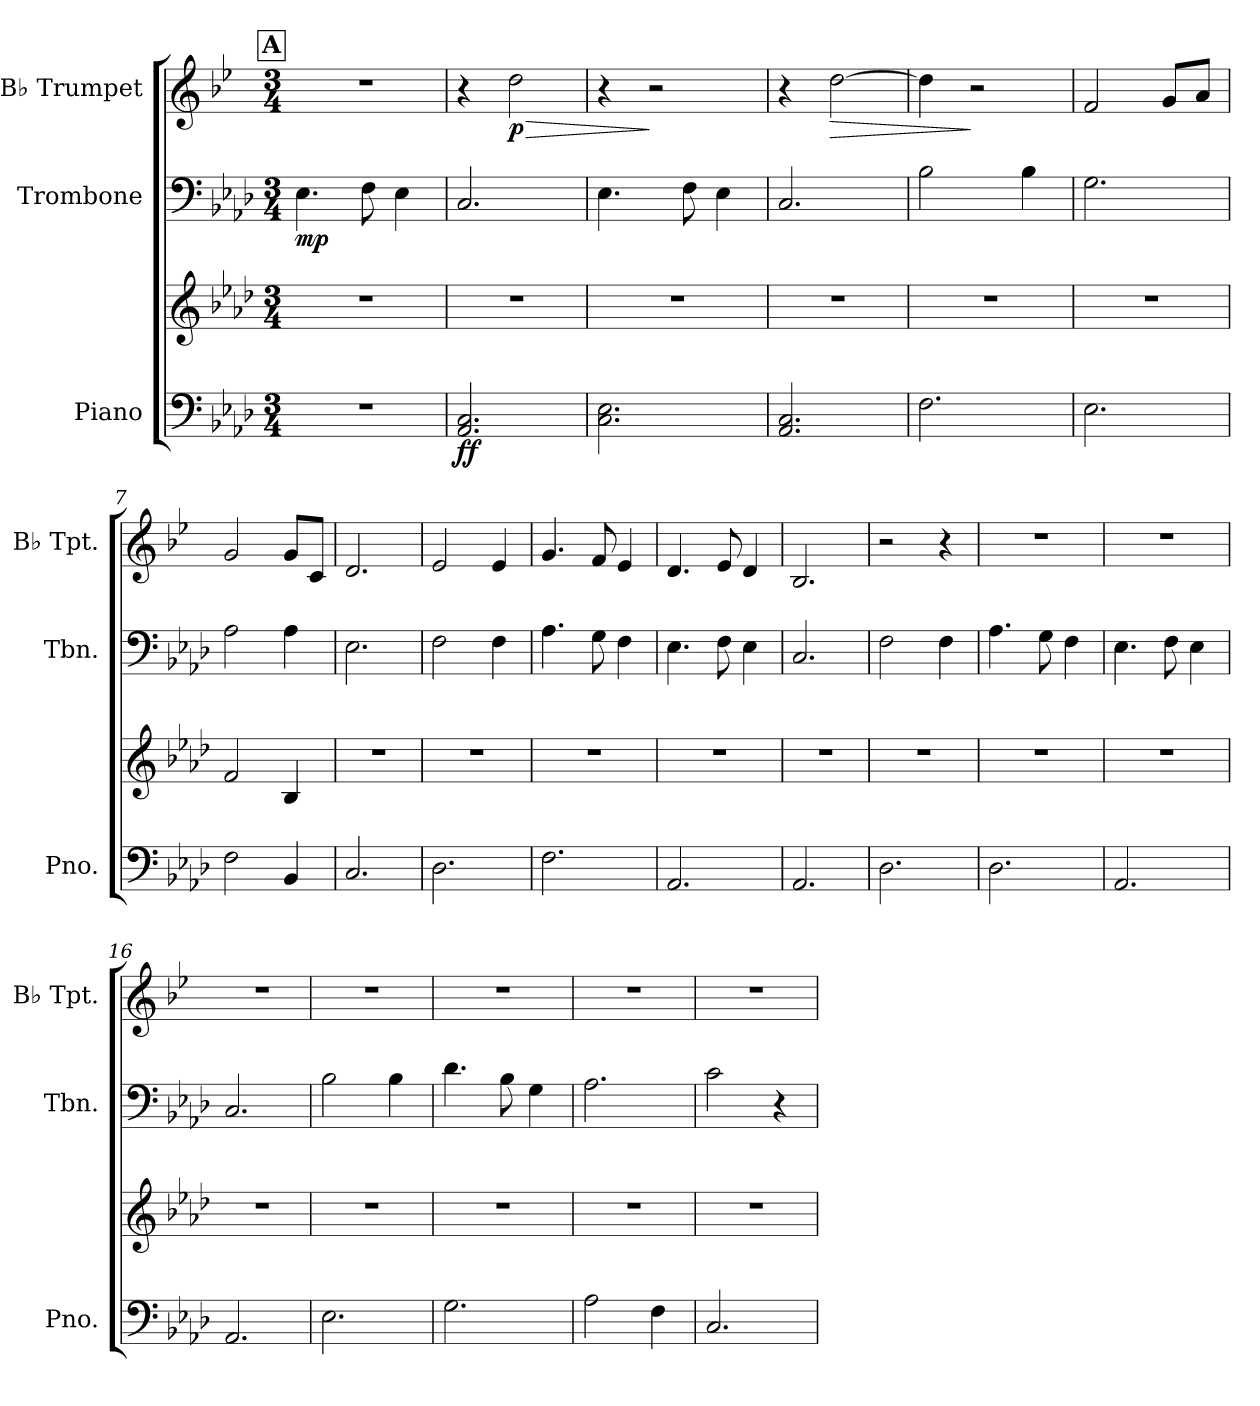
**kern	**kern	**dynam	**kern	**dynam	**kern	**dynam
*part3	*part3	*part3	*part2	*part2	*part1	*part1
*staff4	*staff3	*staff3/4	*staff2	*staff2	*staff1	*staff1
*I"Piano	*	*	*I"Trombone	*	*I"B♭ Trumpet	*
*I'Pno.	*	*	*I'Tbn.	*	*I'B♭ Tpt.	*
*clefF4	*clefG2	*	*clefF4	*	*clefG2	*
*	*	*	*	*	*ITrd1c2	*
*k[b-e-a-d-]	*k[b-e-a-d-]	*	*k[b-e-a-d-]	*	*k[b-e-a-d-]	*
*M3/4	*M3/4	*	*M3/4	*	*M3/4	*
*MM70	*MM70	*	*MM70	*	*MM70	*
!!LO:REH:place=s1:a:B:fs=14:t=A
=1	=1	=1	=1	=1	=1	=1
!	!	!	!	!LO:DY:b	!	!
2.r	2.r	.	4.E-\	mp	2.r	.
.	.	.	8F\	.	.	.
.	.	.	4E-\	.	.	.
=2	=2	=2	=2	=2	=2	=2
!	!	!LO:DY:b=2	!	!	!	!
2.AA-/ 2.C/	2.r	ff	2.C/	.	4r	.
!	!	!	!	!	!	!LO:HP:b
!	!	!	!	!	!	!LO:DY:n=1:b
.	.	.	.	.	2cc\	> p
=3	=3	=3	=3	=3	=3	=3
2.C\ 2.E-\	2.r	.	4.E-\	.	4r	.
.	.	.	.	.	2r	]
.	.	.	8F\	.	.	.
.	.	.	4E-\	.	.	.
=4	=4	=4	=4	=4	=4	=4
2.AA-/ 2.C/	2.r	.	2.C/	.	4r	.
!	!	!	!	!	!	!LO:HP:b
.	.	.	.	.	[2cc\	>
=5	=5	=5	=5	=5	=5	=5
2.F\	2.r	.	2B-\	.	4cc\]	.
.	.	.	.	.	2r	]
.	.	.	4B-\	.	.	.
=6	=6	=6	=6	=6	=6	=6
2.E-\	2.r	.	2.G\	.	2e-/	.
.	.	.	.	.	8f/L	.
.	.	.	.	.	8g/J	.
=7	=7	=7	=7	=7	=7	=7
2F\	2f/	.	2A-\	.	2f/	.
4BB-/	4B-/	.	4A-\	.	8f/L	.
.	.	.	.	.	8B-/J	.
=8	=8	=8	=8	=8	=8	=8
2.C/	2.r	.	2.E-\	.	2.c/	.
=9	=9	=9	=9	=9	=9	=9
2.D-\	2.r	.	2F\	.	2d-/	.
.	.	.	4F\	.	4d-/	.
=10	=10	=10	=10	=10	=10	=10
2.F\	2.r	.	4.A-\	.	4.f/	.
.	.	.	8G\	.	8e-/	.
.	.	.	4F\	.	4d-/	.
=11	=11	=11	=11	=11	=11	=11
2.AA-/	2.r	.	4.E-\	.	4.c/	.
.	.	.	8F\	.	8d-/	.
.	.	.	4E-\	.	4c/	.
!!LO:LB:g=z
=12	=12	=12	=12	=12	=12	=12
2.AA-/	2.r	.	2.C/	.	2.A-/	.
=13	=13	=13	=13	=13	=13	=13
2.D-\	2.r	.	2F\	.	2r	.
.	.	.	4F\	.	4r	.
=14	=14	=14	=14	=14	=14	=14
2.D-\	2.r	.	4.A-\	.	2.r	.
.	.	.	8G\	.	.	.
.	.	.	4F\	.	.	.
=15	=15	=15	=15	=15	=15	=15
2.AA-/	2.r	.	4.E-\	.	2.r	.
.	.	.	8F\	.	.	.
.	.	.	4E-\	.	.	.
=16	=16	=16	=16	=16	=16	=16
2.AA-/	2.r	.	2.C/	.	2.r	.
=17	=17	=17	=17	=17	=17	=17
2.E-\	2.r	.	2B-\	.	2.r	.
.	.	.	4B-\	.	.	.
=18	=18	=18	=18	=18	=18	=18
2.G\	2.r	.	4.d-\	.	2.r	.
.	.	.	8B-\	.	.	.
.	.	.	4G\	.	.	.
=19	=19	=19	=19	=19	=19	=19
2A-\	2.r	.	2.A-\	.	2.r	.
4F\	.	.	.	.	.	.
=20	=20	=20	=20	=20	=20	=20
2.C/	2.r	.	2c\	.	2.r	.
.	.	.	4r	.	.	.
=	=	=	=	=	=	=
*-	*-	*-	*-	*-	*-	*-
